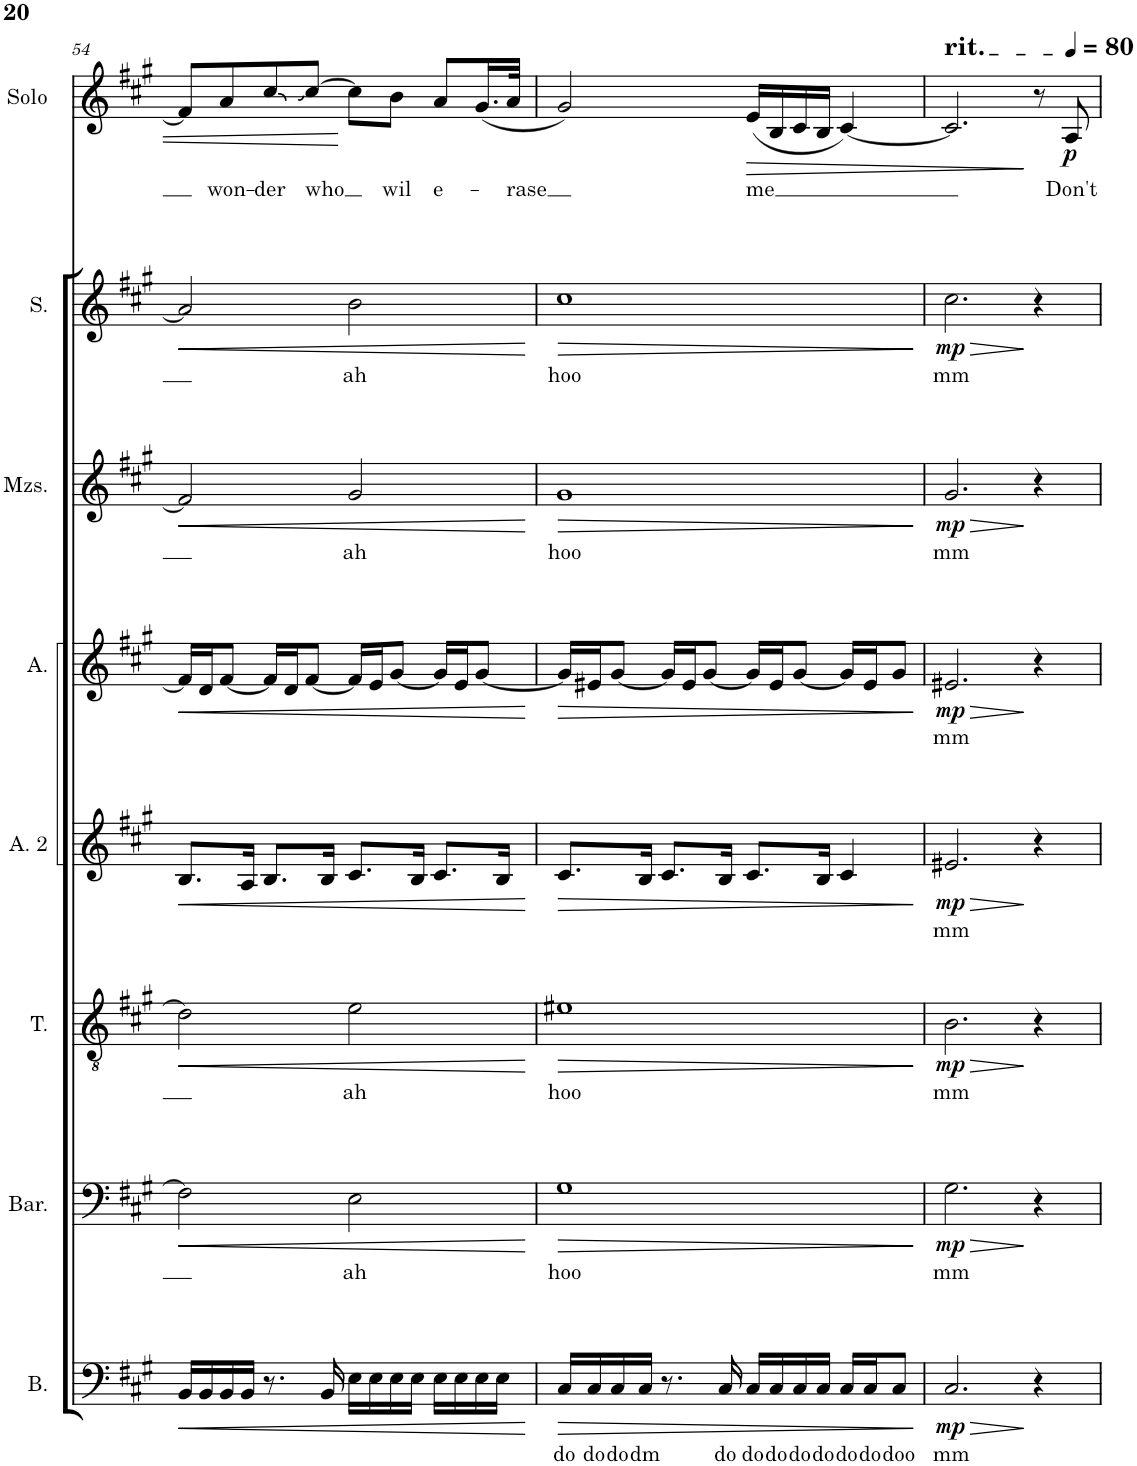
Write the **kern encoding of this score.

**kern	**text	**dynam	**kern	**text	**dynam	**kern	**text	**dynam	**kern	**text	**dynam	**kern	**text	**dynam	**kern	**text	**dynam	**kern	**text	**dynam	**kern	**text	**dynam
*part8	*part8	*part8	*part7	*part7	*part7	*part6	*part6	*part6	*part5	*part5	*part5	*part4	*part4	*part4	*part3	*part3	*part3	*part2	*part2	*part2	*part1	*part1	*part1
*staff8	*staff8	*staff8	*staff7	*staff7	*staff7	*staff6	*staff6	*staff6	*staff5	*staff5	*staff5	*staff4	*staff4	*staff4	*staff3	*staff3	*staff3	*staff2	*staff2	*staff2	*staff1	*staff1	*staff1
*I"Bass	*	*	*I"Baritone	*	*	*I"Tenor	*	*	*I"Alto 2	*	*	*I"Alto	*	*	*I"Mezzo-soprano	*	*	*I"Soprano	*	*	*I"Solo	*	*
*I'B.	*	*	*I'Bar.	*	*	*I'T.	*	*	*I'A. 2	*	*	*I'A.	*	*	*I'Mzs.	*	*	*I'S.	*	*	*I'Solo	*	*
!!LO:PB:g=z
*clefF4	*	*	*clefF4	*	*	*clefGv2	*	*	*clefG2	*	*	*clefG2	*	*	*clefG2	*	*	*clefG2	*	*	*clefG2	*	*
*k[f#c#g#]	*	*	*k[f#c#g#]	*	*	*k[f#c#g#]	*	*	*k[f#c#g#]	*	*	*k[f#c#g#]	*	*	*k[f#c#g#]	*	*	*k[f#c#g#]	*	*	*k[f#c#g#]	*	*
*M4/4	*	*	*M4/4	*	*	*M4/4	*	*	*M4/4	*	*	*M4/4	*	*	*M4/4	*	*	*M4/4	*	*	*M4/4	*	*
=54	=54	=54	=54	=54	=54	=54	=54	=54	=54	=54	=54	=54	=54	=54	=54	=54	=54	=54	=54	=54	=54	=54	=54
!	!	!LO:HP:b	!	!	!LO:HP:b	!	!	!LO:HP:b	!	!	!LO:HP:b	!	!	!LO:HP:b	!	!	!LO:HP:b	!	!	!LO:HP:b	!	!	!
16BB/LL	.	<	2F#\]	.	<	2d\]	.	<	8.B/L	.	<	16f#/LL]	.	<	2f#/]	.	<	2a/]	.	<	8f#/L]	.	.
16BB/	.	.	.	.	.	.	.	.	.	.	.	16d/J	.	.	.	.	.	.	.	.	.	.	.
!	!	!	!	!	!	!	!	!	!	!	!	!	!	!	!	!	!	!	!	!	!	!LO:LY:b	!
16BB/	.	.	.	.	.	.	.	.	.	.	.	[8f#/J	.	.	.	.	.	.	.	.	8a/	won-	.
16BB/JJ	.	.	.	.	.	.	.	.	16A/Jk	.	.	.	.	.	.	.	.	.	.	.	.	.	.
!	!	!	!	!	!	!	!	!	!	!	!	!	!	!	!	!	!	!	!	!	!	!LO:LY:b	!
8.r	.	.	.	.	.	.	.	.	8.B/L	.	.	16f#/LL]	.	.	.	.	.	.	.	.	8cc#/	-der	.
.	.	.	.	.	.	.	.	.	.	.	.	16d/J	.	.	.	.	.	.	.	.	.	.	.
!	!	!	!	!	!	!	!	!	!	!	!	!	!	!	!	!	!	!	!	!	!	!LO:LY:b	!
.	.	.	.	.	.	.	.	.	.	.	.	[8f#/J	.	.	.	.	.	.	.	.	[8cc#/J	who	.
16BB/	.	.	.	.	.	.	.	.	16B/Jk	.	.	.	.	.	.	.	.	.	.	.	.	.	.
!	!	!	!	!LO:LY:b	!	!	!LO:LY:b	!	!	!	!	!	!	!	!	!LO:LY:b	!	!	!LO:LY:b	!	!	!	!
16E\LL	.	.	2E\	ah	.	2e\	ah	.	8.c#/L	.	.	16f#/LL]	.	.	2g#/	ah	.	2b\	ah	.	8cc#\L]	.	.
16E\	.	.	.	.	.	.	.	.	.	.	.	16e/J	.	.	.	.	.	.	.	.	.	.	.
!	!	!	!	!	!	!	!	!	!	!	!	!	!	!	!	!	!	!	!	!	!	!LO:LY:b	!
16E\	.	.	.	.	.	.	.	.	.	.	.	[8g#/J	.	.	.	.	.	.	.	.	8b\J	wil	.
16E\JJ	.	.	.	.	.	.	.	.	16B/Jk	.	.	.	.	.	.	.	.	.	.	.	.	.	.
!	!	!	!	!	!	!	!	!	!	!	!	!	!	!	!	!	!	!	!	!	!	!LO:LY:b	!
16E\LL	.	.	.	.	.	.	.	.	8.c#/L	.	.	16g#/LL]	.	.	.	.	.	.	.	.	8a/L	e-	.
16E\	.	.	.	.	.	.	.	.	.	.	.	16e/J	.	.	.	.	.	.	.	.	.	.	.
16E\	.	.	.	.	.	.	.	.	.	.	.	[8g#/J	.	.	.	.	.	.	.	.	(16.g#/L	.	.
16E\JJ	.	.	.	.	.	.	.	.	16B/Jk	.	.	.	.	.	.	.	.	.	.	.	.	.	.
!	!	!	!	!	!	!	!	!	!	!	!	!	!	!	!	!	!	!	!	!	!	!LO:LY:b	!
.	.	.	.	.	.	.	.	.	.	.	.	.	.	.	.	.	.	.	.	.	32a/JJk	-rase	.
.	.	[	.	.	[	.	.	[	.	.	[	.	.	[	.	.	[	.	.	[	.	.	.
=55	=55	=55	=55	=55	=55	=55	=55	=55	=55	=55	=55	=55	=55	=55	=55	=55	=55	=55	=55	=55	=55	=55	=55
!	!LO:LY:b	!LO:HP:b	!	!LO:LY:b	!LO:HP:b	!	!LO:LY:b	!LO:HP:b	!	!	!LO:HP:b	!	!	!LO:HP:b	!	!LO:LY:b	!LO:HP:b	!	!LO:LY:b	!LO:HP:b	!	!	!
16C#/LL	do	>	1G#	hoo	>	1e#X	hoo	>	8.c#/L	.	>	16g#/LL]	.	>	1g#	hoo	>	1cc#	hoo	>	2g#/)	.	.
!	!LO:LY:b	!	!	!	!	!	!	!	!	!	!	!	!	!	!	!	!	!	!	!	!	!	!
16C#/	do	.	.	.	.	.	.	.	.	.	.	16e#X/J	.	.	.	.	.	.	.	.	.	.	.
!	!LO:LY:b	!	!	!	!	!	!	!	!	!	!	!	!	!	!	!	!	!	!	!	!	!	!
16C#/	do	.	.	.	.	.	.	.	.	.	.	[8g#/J	.	.	.	.	.	.	.	.	.	.	.
!	!LO:LY:b	!	!	!	!	!	!	!	!	!	!	!	!	!	!	!	!	!	!	!	!	!	!
16C#/JJ	dm	.	.	.	.	.	.	.	16B/Jk	.	.	.	.	.	.	.	.	.	.	.	.	.	.
8.r	.	.	.	.	.	.	.	.	8.c#/L	.	.	16g#/LL]	.	.	.	.	.	.	.	.	.	.	.
.	.	.	.	.	.	.	.	.	.	.	.	16e#/J	.	.	.	.	.	.	.	.	.	.	.
.	.	.	.	.	.	.	.	.	.	.	.	[8g#/J	.	.	.	.	.	.	.	.	.	.	.
!	!LO:LY:b	!	!	!	!	!	!	!	!	!	!	!	!	!	!	!	!	!	!	!	!	!	!
16C#/	do	.	.	.	.	.	.	.	16B/Jk	.	.	.	.	.	.	.	.	.	.	.	.	.	.
!	!LO:LY:b	!	!	!	!	!	!	!	!	!	!	!	!	!	!	!	!	!	!	!	!	!LO:LY:b	!LO:HP:b
16C#/LL	do	.	.	.	.	.	.	.	8.c#/L	.	.	16g#/LL]	.	.	.	.	.	.	.	.	(16e/LL	me	>
!	!LO:LY:b	!	!	!	!	!	!	!	!	!	!	!	!	!	!	!	!	!	!	!	!	!	!
16C#/	do	.	.	.	.	.	.	.	.	.	.	16e#/J	.	.	.	.	.	.	.	.	16B/	.	.
!	!LO:LY:b	!	!	!	!	!	!	!	!	!	!	!	!	!	!	!	!	!	!	!	!	!	!
16C#/	do	.	.	.	.	.	.	.	.	.	.	[8g#/J	.	.	.	.	.	.	.	.	16c#/	.	.
!	!LO:LY:b	!	!	!	!	!	!	!	!	!	!	!	!	!	!	!	!	!	!	!	!	!	!
16C#/JJ	do	.	.	.	.	.	.	.	16B/Jk	.	.	.	.	.	.	.	.	.	.	.	16B/JJ	.	.
!	!LO:LY:b	!	!	!	!	!	!	!	!	!	!	!	!	!	!	!	!	!	!	!	!	!	!
16C#/LL	do	.	.	.	.	.	.	.	4c#/	.	.	16g#/LL]	.	.	.	.	.	.	.	.	[4c#/)	.	.
!	!LO:LY:b	!	!	!	!	!	!	!	!	!	!	!	!	!	!	!	!	!	!	!	!	!	!
16C#/J	do	.	.	.	.	.	.	.	.	.	.	16e#/J	.	.	.	.	.	.	.	.	.	.	.
!	!LO:LY:b	!	!	!	!	!	!	!	!	!	!	!	!	!	!	!	!	!	!	!	!	!	!
8C#/J	doo	.	.	.	.	.	.	.	.	.	.	8g#/J	.	.	.	.	.	.	.	.	.	.	.
.	.	]	.	.	]	.	.	]	.	.	]	.	.	]	.	.	]	.	.	]	.	.	.
=56	=56	=56	=56	=56	=56	=56	=56	=56	=56	=56	=56	=56	=56	=56	=56	=56	=56	=56	=56	=56	=56	=56	=56
!	!	!	!	!	!	!	!	!	!	!	!	!	!	!	!	!	!	!	!	!	!LO:TX:a:t=rit.	!	!
!	!LO:LY:b	!LO:HP:b	!	!LO:LY:b	!LO:HP:b	!	!LO:LY:b	!LO:HP:b	!	!LO:LY:b	!LO:HP:b	!	!LO:LY:b	!LO:HP:b	!	!LO:LY:b	!LO:HP:b	!	!LO:LY:b	!LO:HP:b	!	!	!
!	!	!LO:DY:n=1:b	!	!	!LO:DY:n=1:b	!	!	!LO:DY:n=1:b	!	!	!LO:DY:n=1:b	!	!	!LO:DY:n=1:b	!	!	!LO:DY:n=1:b	!	!	!LO:DY:n=1:b	!	!	!
2.C#/	mm	> mp	2.G#\	mm	> mp	2.B\	mm	> mp	2.e#X/	mm	> mp	2.e#X/	mm	> mp	2.g#/	mm	> mp	2.cc#\	mm	> mp	2.c#/]	.	.
4r	.	]	4r	.	]	4r	.	]	4r	.	]	4r	.	]	4r	.	]	4r	.	]	8r	.	]
*	*	*	*	*	*	*	*	*	*	*	*	*	*	*	*	*	*	*	*	*	*MM80	*	*
!	!	!	!	!	!	!	!	!	!	!	!	!	!	!	!	!	!	!	!	!	!	!LO:LY:b	!LO:DY:b
.	.	.	.	.	.	.	.	.	.	.	.	.	.	.	.	.	.	.	.	.	8A/	Don't	p
=	=	=	=	=	=	=	=	=	=	=	=	=	=	=	=	=	=	=	=	=	=	=	=
*-	*-	*-	*-	*-	*-	*-	*-	*-	*-	*-	*-	*-	*-	*-	*-	*-	*-	*-	*-	*-	*-	*-	*-
